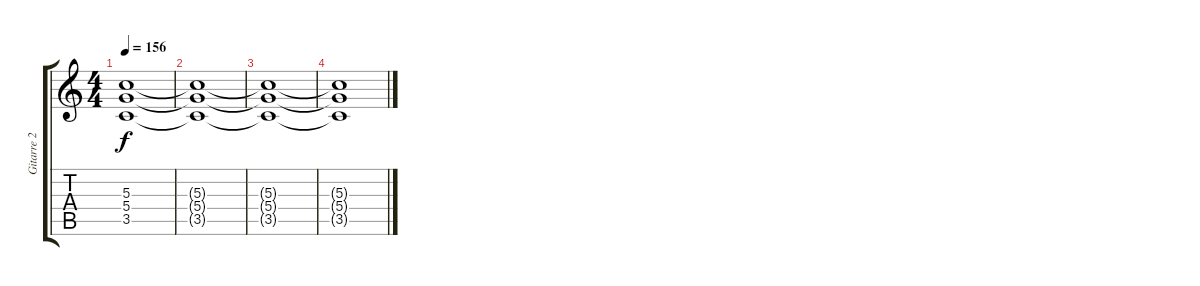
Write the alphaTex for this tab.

\track ("Gitarre 2" "Gitarre 2") {instrument electricguitarclean}
\staff {score tabs}
\tuning (E4 B3 G3 D3 A2 E2) {hide}
\ts (4 4)
\tempo 156
\clef g2
\ks c
(5.3 5.4 3.5).1{dy f} |
(5.3{t} 5.4{t} 3.5{t}).1 |
(5.3{t} 5.4{t} 3.5{t}).1 |
(5.3{t} 5.4{t} 3.5{t}).1
